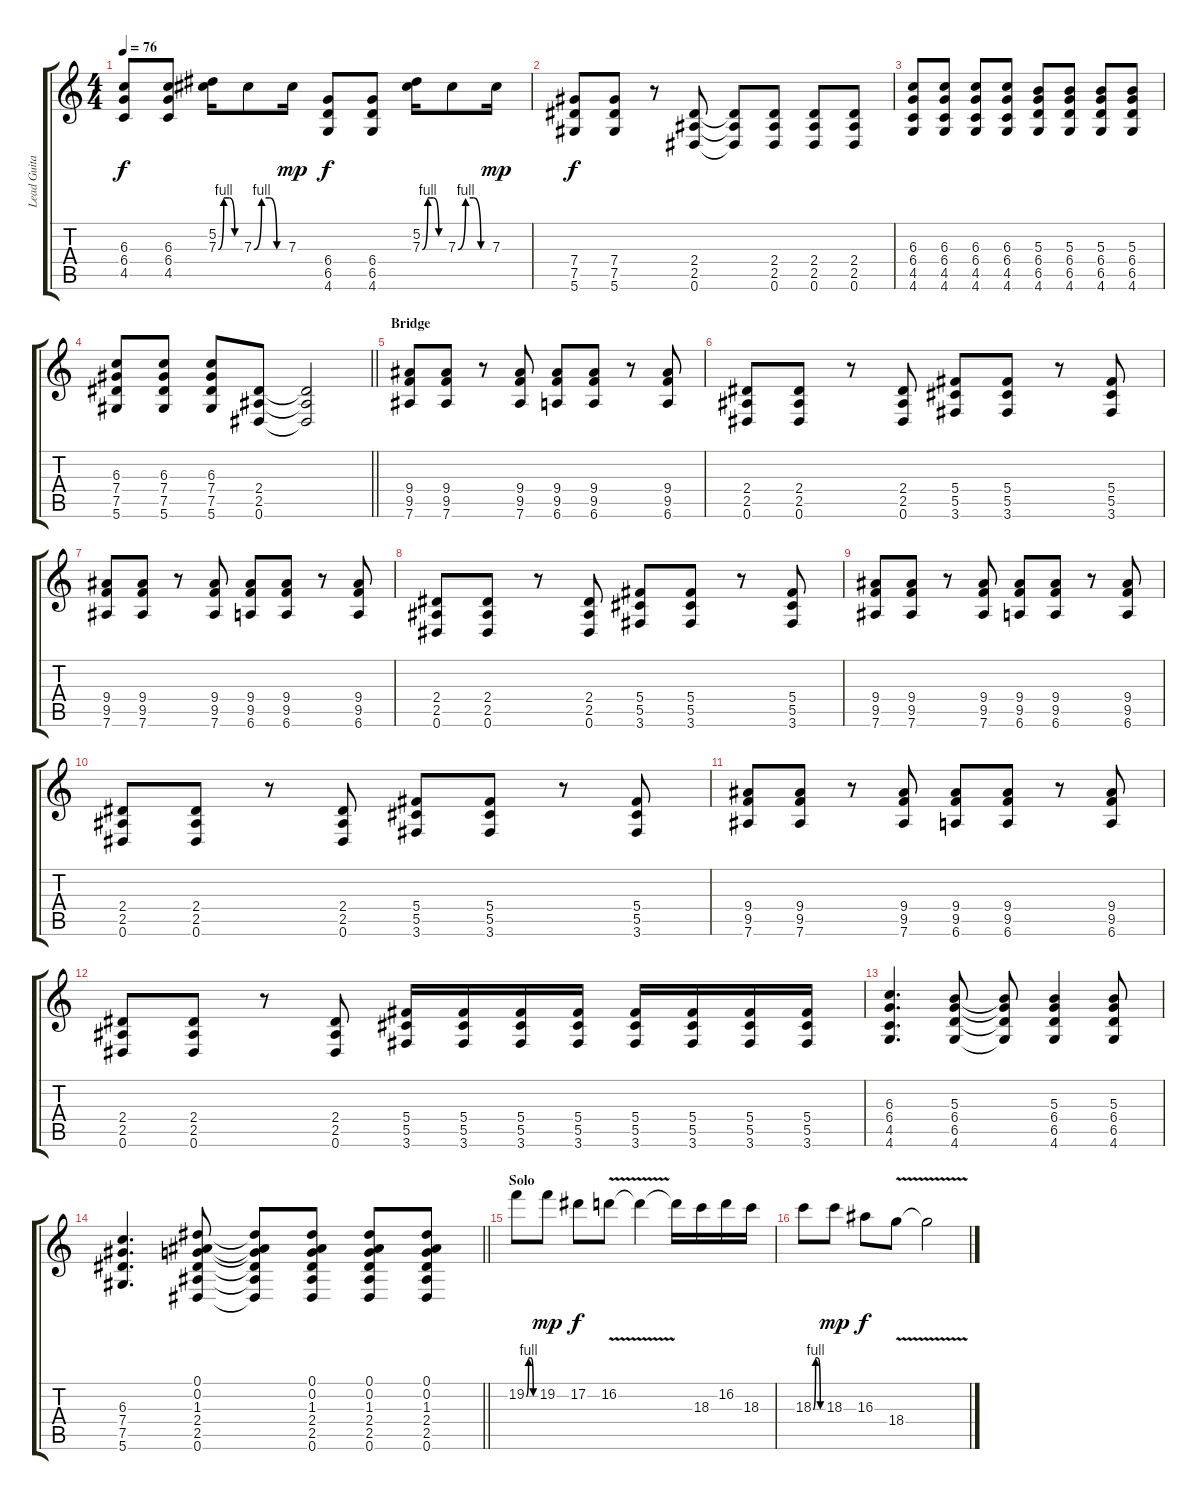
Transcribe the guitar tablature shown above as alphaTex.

\track ("Lead Guitar" "Lead Guita") {instrument electricguitarclean}
\staff {score tabs}
\tuning (Eb4 Bb3 Gb3 Db3 Ab2 Eb2) {hide}
\ts (4 4)
\tempo 76
\clef g2
\ks c
(6.3 6.4 4.5).8{dy f} (6.3 6.4 4.5).8 (5.2 7.3{be (custom 0 0 15 4 30 4 45 0 60 0)}).16 7.3{be (custom 0 0 15 4 30 4 45 0 60 0)}.8 7.3.16{dy mp} (6.4 6.5 4.6).8{dy f} (6.4 6.5 4.6).8 (5.2 7.3{be (custom 0 0 15 4 30 4 45 0 60 0)}).16 7.3{be (custom 0 0 15 4 30 4 45 0 60 0)}.8 7.3.16{dy mp} |
(7.4 7.5 5.6).8{dy f} (7.4 7.5 5.6).8 r.8 (2.4 2.5 0.6).8 (2.4{t} 2.5{t} 0.6{t}).8 (2.4 2.5 0.6).8 (2.4 2.5 0.6).8 (2.4 2.5 0.6).8 |
(6.3 6.4 4.5 4.6).8 (6.3 6.4 4.5 4.6).8 (6.3 6.4 4.5 4.6).8 (6.3 6.4 4.5 4.6).8 (5.3 6.4 6.5 4.6).8 (5.3 6.4 6.5 4.6).8 (5.3 6.4 6.5 4.6).8 (5.3 6.4 6.5 4.6).8 |
\barLineRight lightlight
(6.3 7.4 7.5 5.6).8 (6.3 7.4 7.5 5.6).8 (6.3 7.4 7.5 5.6).8 (2.4 2.5 0.6).8 (2.4{t} 2.5{t} 0.6{t}).2 |
\section ("" "Bridge")
(9.4 9.5 7.6).8 (9.4 9.5 7.6).8 r.8 (9.4 9.5 7.6).8 (9.4 9.5 6.6).8 (9.4 9.5 6.6).8 r.8 (9.4 9.5 6.6).8 |
(2.4 2.5 0.6).8 (2.4 2.5 0.6).8 r.8 (2.4 2.5 0.6).8 (5.4 5.5 3.6).8 (5.4 5.5 3.6).8 r.8 (5.4 5.5 3.6).8 |
(9.4 9.5 7.6).8 (9.4 9.5 7.6).8 r.8 (9.4 9.5 7.6).8 (9.4 9.5 6.6).8 (9.4 9.5 6.6).8 r.8 (9.4 9.5 6.6).8 |
(2.4 2.5 0.6).8 (2.4 2.5 0.6).8 r.8 (2.4 2.5 0.6).8 (5.4 5.5 3.6).8 (5.4 5.5 3.6).8 r.8 (5.4 5.5 3.6).8 |
(9.4 9.5 7.6).8 (9.4 9.5 7.6).8 r.8 (9.4 9.5 7.6).8 (9.4 9.5 6.6).8 (9.4 9.5 6.6).8 r.8 (9.4 9.5 6.6).8 |
(2.4 2.5 0.6).8 (2.4 2.5 0.6).8 r.8 (2.4 2.5 0.6).8 (5.4 5.5 3.6).8 (5.4 5.5 3.6).8 r.8 (5.4 5.5 3.6).8 |
(9.4 9.5 7.6).8 (9.4 9.5 7.6).8 r.8 (9.4 9.5 7.6).8 (9.4 9.5 6.6).8 (9.4 9.5 6.6).8 r.8 (9.4 9.5 6.6).8 |
(2.4 2.5 0.6).8 (2.4 2.5 0.6).8 r.8 (2.4 2.5 0.6).8 (5.4 5.5 3.6).16 (5.4 5.5 3.6).16 (5.4 5.5 3.6).16 (5.4 5.5 3.6).16 (5.4 5.5 3.6).16 (5.4 5.5 3.6).16 (5.4 5.5 3.6).16 (5.4 5.5 3.6).16 |
(6.3 6.4 4.5 4.6).4{d} (5.3 6.4 6.5 4.6).8 (5.3{t} 6.4{t} 6.5{t} 4.6{t}).8 (5.3 6.4 6.5 4.6).4 (5.3 6.4 6.5 4.6).8 |
\barLineRight lightlight
(6.3 7.4 7.5 5.6).4{d} (0.1 0.2 1.3 2.4 2.5 0.6).8 (0.1{t} 0.2{t} 1.3{t} 2.4{t} 2.5{t} 0.6{t}).8 (0.1 0.2 1.3 2.4 2.5 0.6).8 (0.1 0.2 1.3 2.4 2.5 0.6).8 (0.1 0.2 1.3 2.4 2.5 0.6).8 |
\section ("" "Solo")
19.2{be (custom 0 0 15 4 30 4 45 0 60 0)}.8 19.2.8{dy mp} 17.2.8{dy f} 16.2{v}.8 16.2{t}.4 16.2{t}.16 18.3.16 16.2.16 18.3.16 |
18.3{be (custom 0 0 15 4 30 4 45 0 60 0)}.8 18.3.8{dy mp} 16.3.8{dy f} 18.4{v}.8 18.4{t}.2
